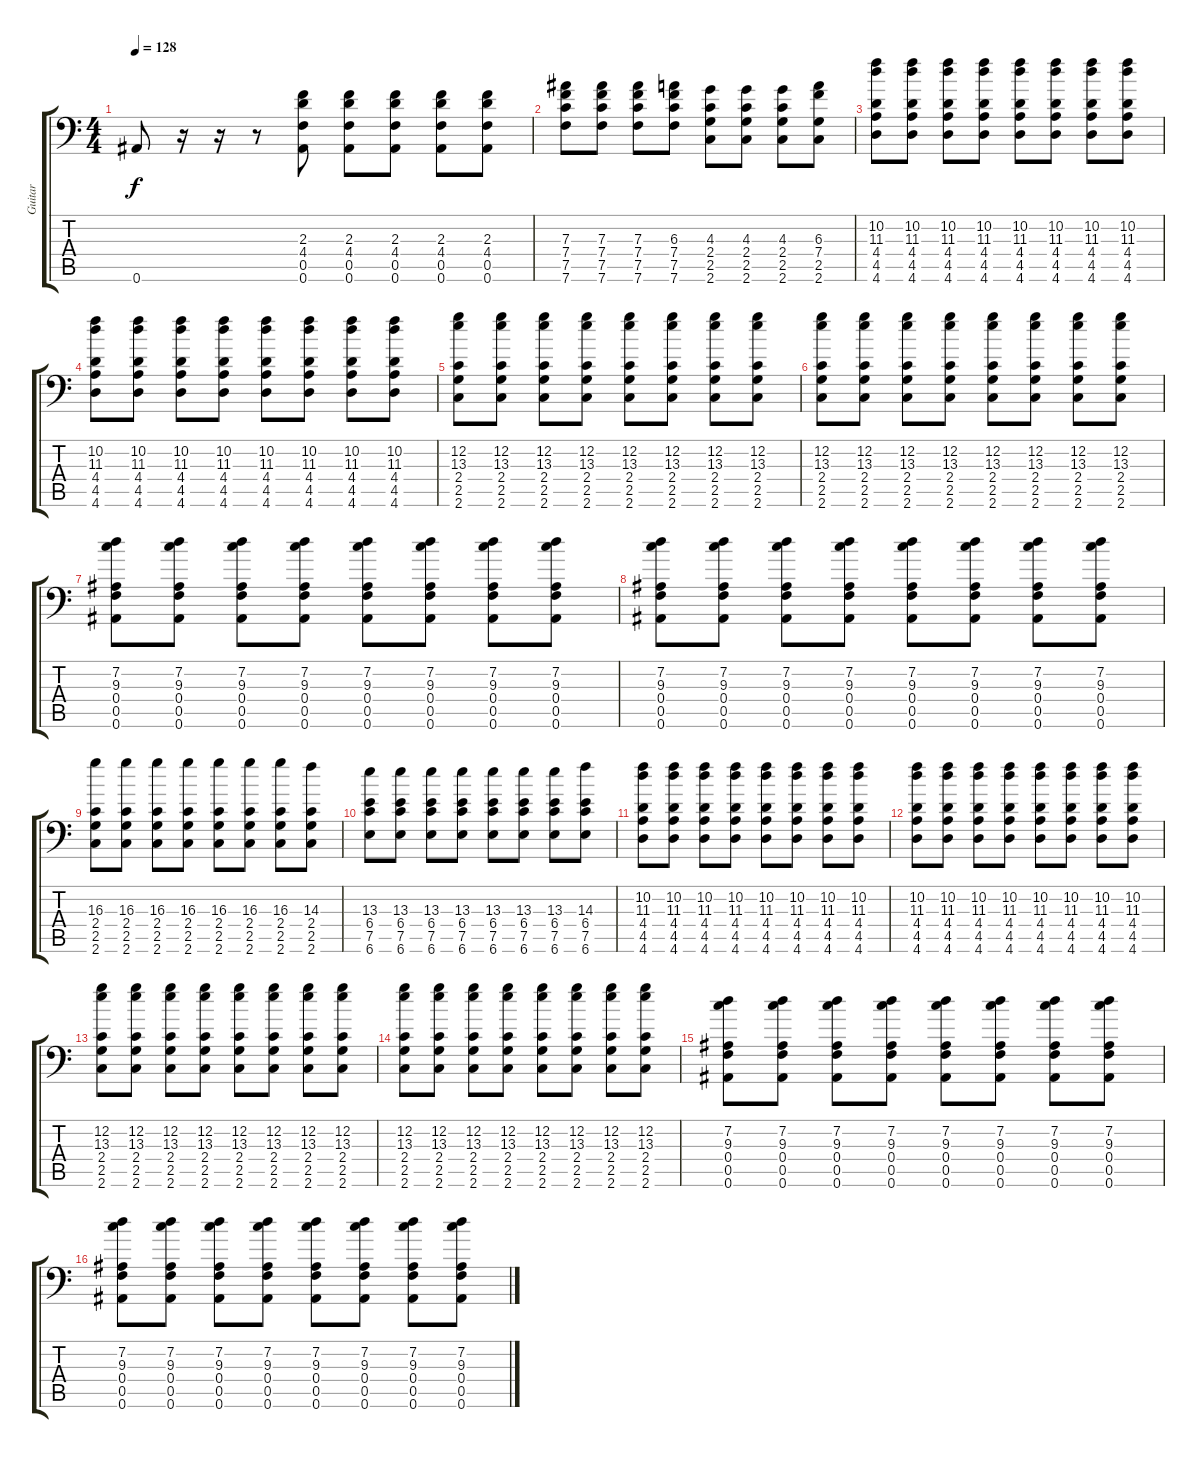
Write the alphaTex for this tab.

\track ("Guitar" "Guitar") {solo instrument distortionguitar}
\staff {score tabs}
\tuning (C4 G3 Eb3 Bb2 F2 Bb1) {hide}
\ts (4 4)
\tempo 128
\clef f4
\ks c
0.6.8{dy f} r.16 r.16 r.8 (2.3 4.4 0.5 0.6).8 (2.3 4.4 0.5 0.6).8 (2.3 4.4 0.5 0.6).8 (2.3 4.4 0.5 0.6).8 (2.3 4.4 0.5 0.6).8 |
(7.3 7.4 7.5 7.6).8 (7.3 7.4 7.5 7.6).8 (7.3 7.4 7.5 7.6).8 (6.3 7.4 7.5 7.6).8 (4.3 2.4 2.5 2.6).8 (4.3 2.4 2.5 2.6).8 (4.3 2.4 2.5 2.6).8 (6.3 7.4 2.5 2.6).8 |
(10.2 11.3 4.4 4.5 4.6).8 (10.2 11.3 4.4 4.5 4.6).8 (10.2 11.3 4.4 4.5 4.6).8 (10.2 11.3 4.4 4.5 4.6).8 (10.2 11.3 4.4 4.5 4.6).8 (10.2 11.3 4.4 4.5 4.6).8 (10.2 11.3 4.4 4.5 4.6).8 (10.2 11.3 4.4 4.5 4.6).8 |
(10.2 11.3 4.4 4.5 4.6).8 (10.2 11.3 4.4 4.5 4.6).8 (10.2 11.3 4.4 4.5 4.6).8 (10.2 11.3 4.4 4.5 4.6).8 (10.2 11.3 4.4 4.5 4.6).8 (10.2 11.3 4.4 4.5 4.6).8 (10.2 11.3 4.4 4.5 4.6).8 (10.2 11.3 4.4 4.5 4.6).8 |
(12.2 13.3 2.4 2.5 2.6).8 (12.2 13.3 2.4 2.5 2.6).8 (12.2 13.3 2.4 2.5 2.6).8 (12.2 13.3 2.4 2.5 2.6).8 (12.2 13.3 2.4 2.5 2.6).8 (12.2 13.3 2.4 2.5 2.6).8 (12.2 13.3 2.4 2.5 2.6).8 (12.2 13.3 2.4 2.5 2.6).8 |
(12.2 13.3 2.4 2.5 2.6).8 (12.2 13.3 2.4 2.5 2.6).8 (12.2 13.3 2.4 2.5 2.6).8 (12.2 13.3 2.4 2.5 2.6).8 (12.2 13.3 2.4 2.5 2.6).8 (12.2 13.3 2.4 2.5 2.6).8 (12.2 13.3 2.4 2.5 2.6).8 (12.2 13.3 2.4 2.5 2.6).8 |
(7.2 9.3 0.4 0.5 0.6).8 (7.2 9.3 0.4 0.5 0.6).8 (7.2 9.3 0.4 0.5 0.6).8 (7.2 9.3 0.4 0.5 0.6).8 (7.2 9.3 0.4 0.5 0.6).8 (7.2 9.3 0.4 0.5 0.6).8 (7.2 9.3 0.4 0.5 0.6).8 (7.2 9.3 0.4 0.5 0.6).8 |
(7.2 9.3 0.4 0.5 0.6).8 (7.2 9.3 0.4 0.5 0.6).8 (7.2 9.3 0.4 0.5 0.6).8 (7.2 9.3 0.4 0.5 0.6).8 (7.2 9.3 0.4 0.5 0.6).8 (7.2 9.3 0.4 0.5 0.6).8 (7.2 9.3 0.4 0.5 0.6).8 (7.2 9.3 0.4 0.5 0.6).8 |
(16.3 2.4 2.5 2.6).8 (16.3 2.4 2.5 2.6).8 (16.3 2.4 2.5 2.6).8 (16.3 2.4 2.5 2.6).8 (16.3 2.4 2.5 2.6).8 (16.3 2.4 2.5 2.6).8 (16.3 2.4 2.5 2.6).8 (14.3 2.4 2.5 2.6).8 |
(13.3 6.4 7.5 6.6).8 (13.3 6.4 7.5 6.6).8 (13.3 6.4 7.5 6.6).8 (13.3 6.4 7.5 6.6).8 (13.3 6.4 7.5 6.6).8 (13.3 6.4 7.5 6.6).8 (13.3 6.4 7.5 6.6).8 (14.3 6.4 7.5 6.6).8 |
(10.2 11.3 4.4 4.5 4.6).8 (10.2 11.3 4.4 4.5 4.6).8 (10.2 11.3 4.4 4.5 4.6).8 (10.2 11.3 4.4 4.5 4.6).8 (10.2 11.3 4.4 4.5 4.6).8 (10.2 11.3 4.4 4.5 4.6).8 (10.2 11.3 4.4 4.5 4.6).8 (10.2 11.3 4.4 4.5 4.6).8 |
(10.2 11.3 4.4 4.5 4.6).8 (10.2 11.3 4.4 4.5 4.6).8 (10.2 11.3 4.4 4.5 4.6).8 (10.2 11.3 4.4 4.5 4.6).8 (10.2 11.3 4.4 4.5 4.6).8 (10.2 11.3 4.4 4.5 4.6).8 (10.2 11.3 4.4 4.5 4.6).8 (10.2 11.3 4.4 4.5 4.6).8 |
(12.2 13.3 2.4 2.5 2.6).8 (12.2 13.3 2.4 2.5 2.6).8 (12.2 13.3 2.4 2.5 2.6).8 (12.2 13.3 2.4 2.5 2.6).8 (12.2 13.3 2.4 2.5 2.6).8 (12.2 13.3 2.4 2.5 2.6).8 (12.2 13.3 2.4 2.5 2.6).8 (12.2 13.3 2.4 2.5 2.6).8 |
(12.2 13.3 2.4 2.5 2.6).8 (12.2 13.3 2.4 2.5 2.6).8 (12.2 13.3 2.4 2.5 2.6).8 (12.2 13.3 2.4 2.5 2.6).8 (12.2 13.3 2.4 2.5 2.6).8 (12.2 13.3 2.4 2.5 2.6).8 (12.2 13.3 2.4 2.5 2.6).8 (12.2 13.3 2.4 2.5 2.6).8 |
(7.2 9.3 0.4 0.5 0.6).8 (7.2 9.3 0.4 0.5 0.6).8 (7.2 9.3 0.4 0.5 0.6).8 (7.2 9.3 0.4 0.5 0.6).8 (7.2 9.3 0.4 0.5 0.6).8 (7.2 9.3 0.4 0.5 0.6).8 (7.2 9.3 0.4 0.5 0.6).8 (7.2 9.3 0.4 0.5 0.6).8 |
(7.2 9.3 0.4 0.5 0.6).8 (7.2 9.3 0.4 0.5 0.6).8 (7.2 9.3 0.4 0.5 0.6).8 (7.2 9.3 0.4 0.5 0.6).8 (7.2 9.3 0.4 0.5 0.6).8 (7.2 9.3 0.4 0.5 0.6).8 (7.2 9.3 0.4 0.5 0.6).8 (7.2 9.3 0.4 0.5 0.6).8
